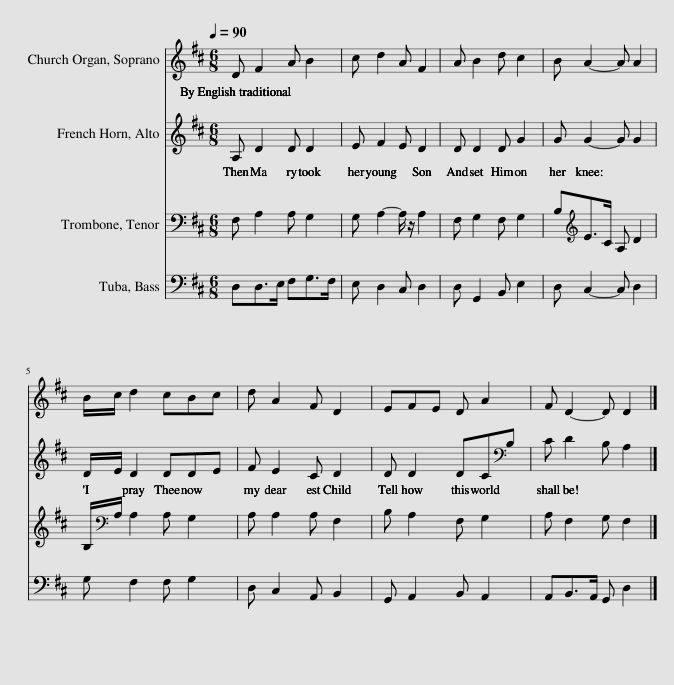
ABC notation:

X:1
%%score 1 2 3 4
L:1/8
Q:1/4=90
M:6/8
I:linebreak $
K:D
V:1 treble
V:2 treble
V:3 bass
V:4 bass
V:1
 D F2 A B2 | c d2 A F2 | A B2 d c2 | B A2- A A2 |$ B/c/ d2 cBc | %5
 d A2 F D2 | EFE D A2 | F D2- D D2 |] %8
V:2
 A, D2 D D2 | E F2 E D2 | D D2 D G2 | G G2- G G2 |$ D/E/ D2 DDE | %5
 F E2 C D2 | D D2 DC[K:bass]B, | C D2 B, A,2 |] %8
V:3
 F, A,2 A, G,2 | G, A,2- A,/ z/ A,2 | F, G,2 F, G,2 | B,[K:treble]E>C A, D2 |$ B,/[K:bass]A,/ A,2 A, G,2 | %5
 A, A,2 A, F,2 | B, A,2 F, G,2 | A, F,2 G, F,2 |] %8
V:4
 D,D,>E, F,G,>F, | E, D,2 C, D,2 | D, G,,2 B,, E,2 | D, C,2- C, D,2 |$ G, F,2 F, G,2 | %5
 D, C,2 A,, B,,2 | G,, A,,2 B,, A,,2 | A,,B,,>A,, G,, D,2 |] %8
